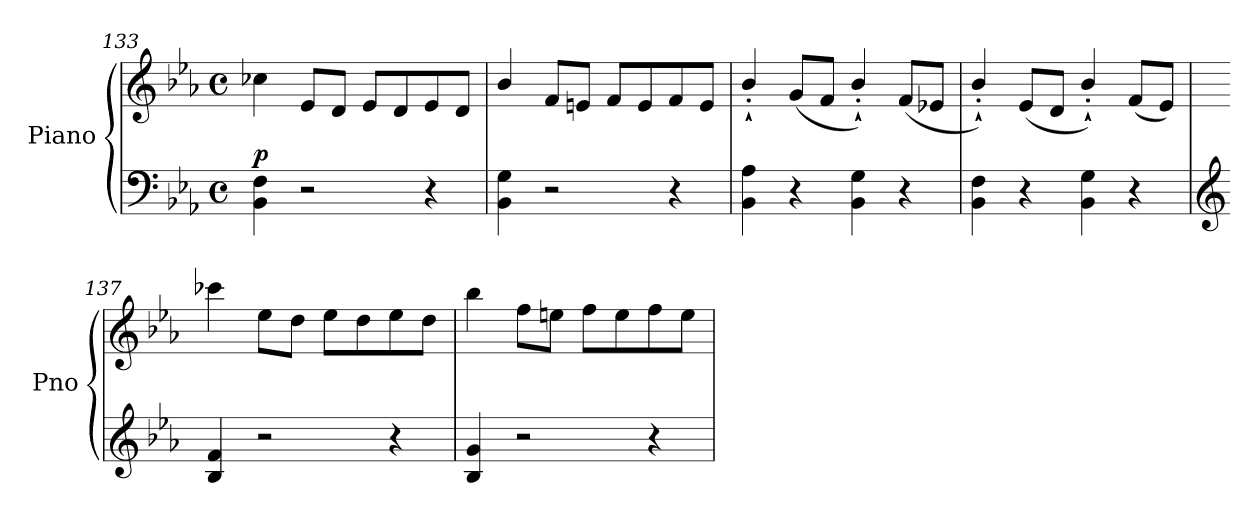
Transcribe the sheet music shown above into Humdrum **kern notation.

**kern	**kern	**dynam
*part1	*part1	*part1
*staff2	*staff1	*staff1/2
*I"Piano	*	*
*I'Pno	*	*
*clefF4	*clefG2	*
*k[b-e-a-]	*k[b-e-a-]	*
*M4/4	*M4/4	*
*met(c)	*met(c)	*
=133	=133	=133
!	!	!LO:DY:a=2
4BB-\ 4F\	4cc-X\	p
2r	8e-/L	.
.	8d/J	.
.	8e-/L	.
.	8d/	.
4r	8e-/	.
.	8d/J	.
=134	=134	=134
4BB-\ 4G\	4b-/	.
2r	8f/L	.
.	8en/J	.
.	8f/L	.
.	8e/	.
4r	8f/	.
.	8e/J	.
=135	=135	=135
4BB-\ 4A-\	4b-'`/	.
4r	(<8g/L	.
.	8f/J	.
4BB-\ 4G\	4b-'`/)	.
4r	(<8f/L	.
.	8e-X/J	.
!!LO:LB:g=z
=136	=136	=136
4BB-\ 4F\	4b-'`/)	.
4r	(<8e-/L	.
.	8d/J	.
4BB-\ 4G\	4b-'`/)	.
4r	(<8f/L	.
.	8e-/J)	.
=137	=137	=137
*clefG2	*	*
4B-/ 4f/	4ccc-X\	.
2r	8ee-\L	.
.	8dd\J	.
.	8ee-\L	.
.	8dd\	.
4r	8ee-\	.
.	8dd\J	.
=138	=138	=138
4B-/ 4g/	4bb-\	.
2r	8ff\L	.
.	8een\J	.
.	8ff\L	.
.	8ee\	.
4r	8ff\	.
.	8ee\J	.
=	=	=
*-	*-	*-
